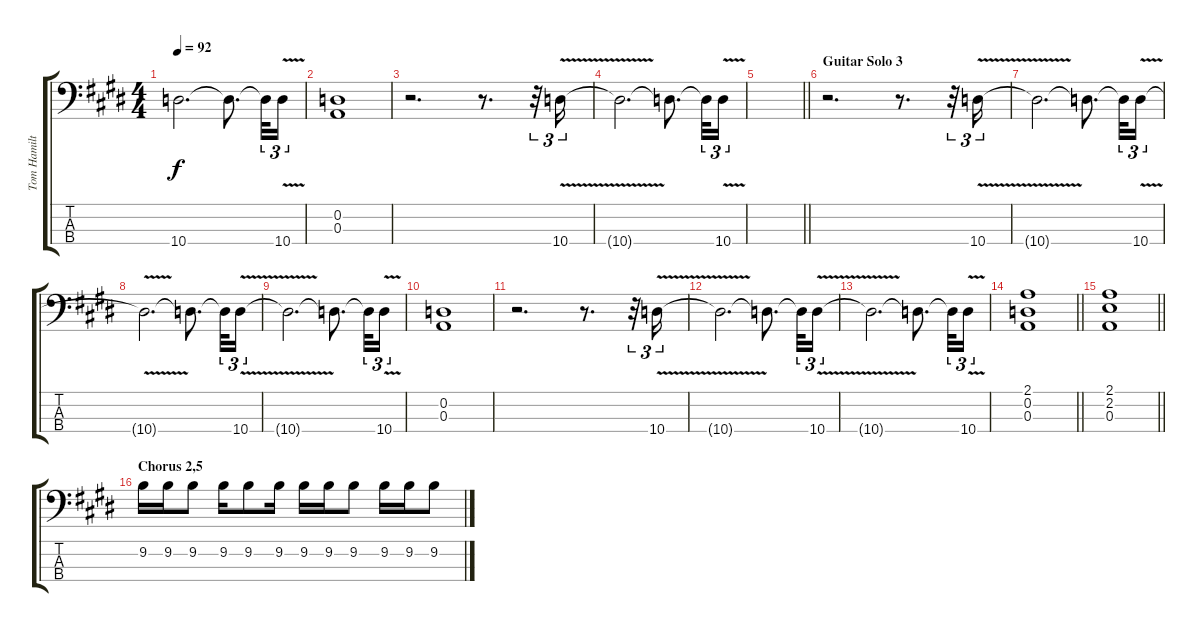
\track ("Tom Hamilton" "Tom Hamilt") {instrument acousticguitarsteel}
\staff {score tabs}
\tuning (G2 D2 A1 E1) {hide}
\ts (4 4)
\tempo 92
\clef f4
\ks e
10.4{t}.2{d dy f} 10.4{t}.8{d} 10.4{t}.32{tu (3 2)} 10.4{v}.16{tu (3 2)} |
(0.2 0.3).1 |
r.2{d} r.8{d} r.32{tu (3 2)} 10.4{v}.16{tu (3 2)} |
10.4{t}.2{d} 10.4{t}.8{d} 10.4{t}.32{tu (3 2)} 10.4{v}.16{tu (3 2)} |
\barLineRight lightlight
|
\section ("" "Guitar Solo 3")
r.2{d} r.8{d} r.32{tu (3 2)} 10.4{v}.16{tu (3 2)} |
10.4{t}.2{d} 10.4{t}.8{d} 10.4{t}.32{tu (3 2)} 10.4{v}.16{tu (3 2)} |
10.4{t}.2{d} 10.4{t}.8{d} 10.4{t}.32{tu (3 2)} 10.4{v}.16{tu (3 2)} |
10.4{t}.2{d} 10.4{t}.8{d} 10.4{t}.32{tu (3 2)} 10.4{v}.16{tu (3 2)} |
(0.2 0.3).1 |
r.2{d} r.8{d} r.32{tu (3 2)} 10.4{v}.16{tu (3 2)} |
10.4{t}.2{d} 10.4{t}.8{d} 10.4{t}.32{tu (3 2)} 10.4{v}.16{tu (3 2)} |
10.4{t}.2{d} 10.4{t}.8{d} 10.4{t}.32{tu (3 2)} 10.4{v}.16{tu (3 2)} |
\barLineRight lightlight
(2.1 0.2 0.3).1 |
\barLineRight lightlight
(2.1 2.2 0.3).1 |
\section ("" "Chorus 2,5")
9.2.16 9.2.16 9.2.8 9.2.16 9.2.8 9.2.16 9.2.16 9.2.16 9.2.8 9.2.16 9.2.16 9.2.8
